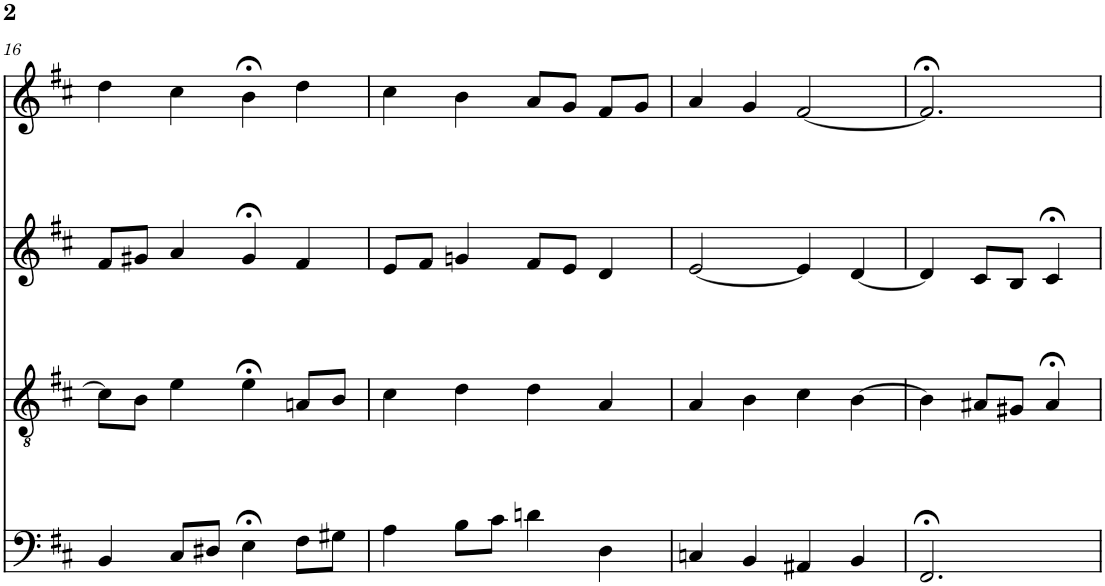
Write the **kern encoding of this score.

**kern	**kern	**kern	**kern
*part4	*part3	*part2	*part1
*staff4	*staff3	*staff2	*staff1
*I"bass	*I"tenor	*I"alto	*I"soprn
!!LO:PB:g=z
*clefF4	*clefGv2	*clefG2	*clefG2
*k[f#c#]	*k[f#c#]	*k[f#c#]	*k[f#c#]
*b:	*b:	*b:	*b:
*M4/4	*M4/4	*M4/4	*M4/4
=16	=16	=16	=16
4BB/	8c#\L]	8f#/L	4dd\
.	8B\J	8g#X/J	.
8C#/L	4e\	4a/	4cc#\
8D#X/J	.	.	.
4E;<\	4e;<\	4g#;</	4b;<\
8F#\L	8An/L	4f#/	4dd\
8G#X\J	8B/J	.	.
=17	=17	=17	=17
4A\	4c#\	8e/L	4cc#\
.	.	8f#/J	.
8B\L	4d\	4gn/	4b\
8c#\J	.	.	.
4dn\	4d\	8f#/L	8a/L
.	.	8e/J	8g/J
4D\	4A/	4d/	8f#/L
.	.	.	8g/J
=18	=18	=18	=18
4Cn/	4A/	[2e/	4a/
4BB/	4B\	.	4g/
4AA#X/	4c#\	4e/]	[2f#/
4BB/	[4B\	[4d/	.
=19	=19	=19	=19
2.FF#;</	4B\]	4d/]	2.f#;</]
.	8A#X/L	8c#/L	.
.	8G#X/J	8B/J	.
.	4A#;</	4c#;</	.
=	=	=	=
*-	*-	*-	*-
